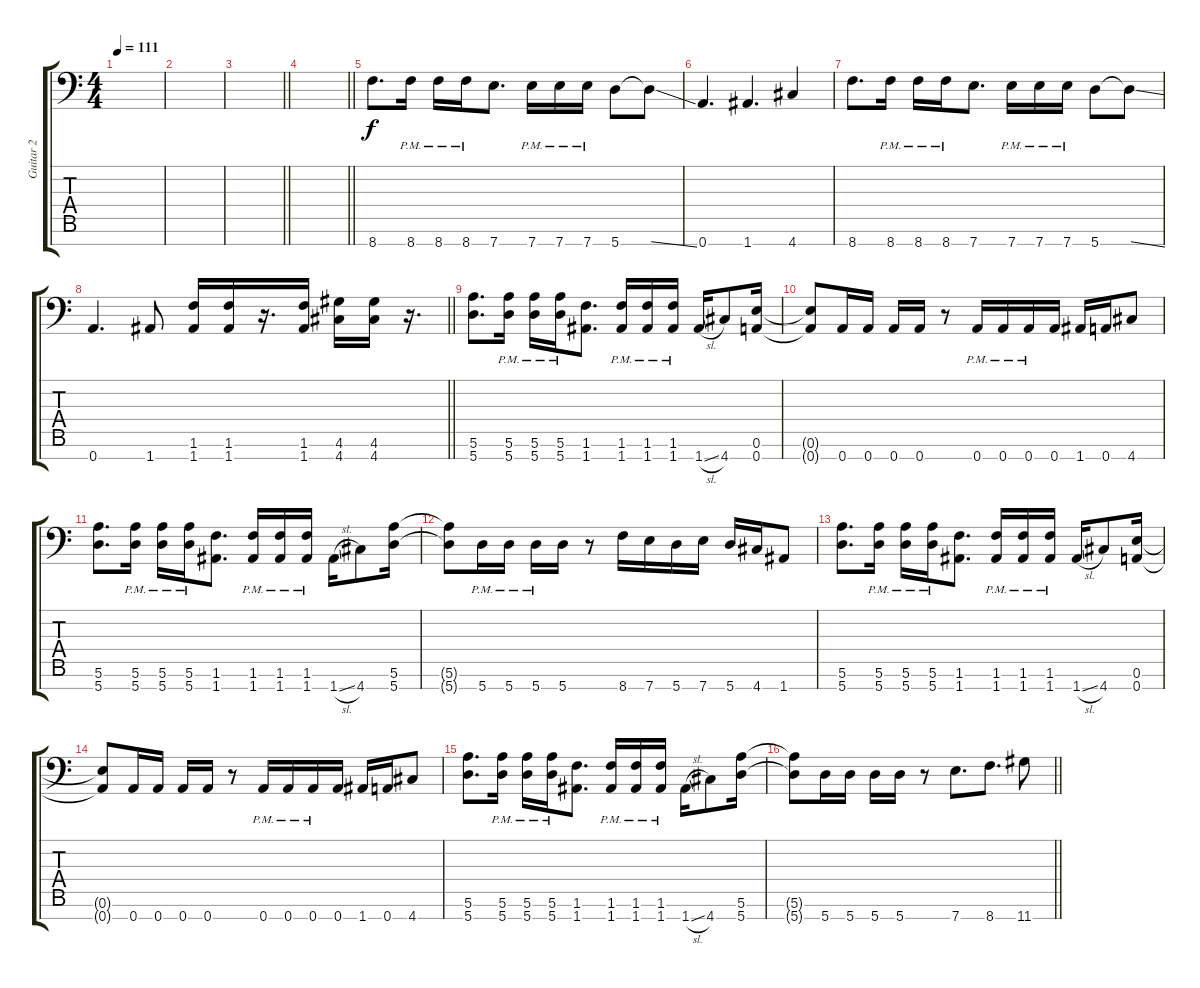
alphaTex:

\track ("Guitar 2" "Guitar 2") {mute instrument distortionguitar}
\staff {score tabs}
\tuning (E4 B3 G3 D3 A2 E2 A1) {hide}
\ts (4 4)
\tempo 111
\clef f4
\ks c
|
|
\barLineRight lightlight
|
\barLineRight lightlight
|
\section ("" "")
8.7.8{d balance 8} 8.7{pm}.16 8.7{pm}.16 8.7{pm}.16 7.7.8{d} 7.7{pm}.16 7.7{pm}.16 7.7{pm}.16 5.7.8 5.7{ss t}.8 |
0.7.4{d} 1.7.4{d} 4.7.4 |
8.7.8{d} 8.7{pm}.16 8.7{pm}.16 8.7{pm}.16 7.7.8{d} 7.7{pm}.16 7.7{pm}.16 7.7{pm}.16 5.7.8 5.7{ss t}.8 |
\barLineRight lightlight
0.7.4{d} 1.7.8 (1.6 1.7).16 (1.6 1.7).16 r.16{d} (1.6 1.7).16 (4.6 4.7).16 (4.6 4.7).16 r.16{d} |
\section ("" "")
(5.6 5.7).8{d balance 16} (5.6{pm} 5.7{pm}).16 (5.6{pm} 5.7{pm}).16 (5.6{pm} 5.7{pm}).16 (1.6 1.7).8{d} (1.6{pm} 1.7{pm}).16 (1.6{pm} 1.7{pm}).16 (1.6{pm} 1.7{pm}).16 1.7{sl}.16 4.7.8 (0.6 0.7).16 |
(0.6{t} 0.7{t}).8 0.7.16 0.7.16 0.7.16 0.7.16 r.8 0.7{pm}.16 0.7{pm}.16 0.7{pm}.16 0.7.16 1.7.16 0.7.16 4.7.8 |
(5.6 5.7).8{d} (5.6{pm} 5.7{pm}).16 (5.6{pm} 5.7{pm}).16 (5.6{pm} 5.7{pm}).16 (1.6 1.7).8{d} (1.6{pm} 1.7{pm}).16 (1.6{pm} 1.7{pm}).16 (1.6{pm} 1.7{pm}).16 1.7{sl}.16 4.7.8 (5.6 5.7).16 |
(5.6{t} 5.7{t}).8 5.7{pm}.16 5.7{pm}.16 5.7{pm}.16 5.7.16 r.8 8.7.16 7.7.16 5.7.16 7.7.16 5.7.16 4.7.16 1.7.8 |
(5.6 5.7).8{d} (5.6{pm} 5.7{pm}).16 (5.6{pm} 5.7{pm}).16 (5.6{pm} 5.7{pm}).16 (1.6 1.7).8{d} (1.6{pm} 1.7{pm}).16 (1.6{pm} 1.7{pm}).16 (1.6{pm} 1.7{pm}).16 1.7{sl}.16 4.7.8 (0.6 0.7).16 |
(0.6{t} 0.7{t}).8 0.7.16 0.7.16 0.7.16 0.7.16 r.8 0.7{pm}.16 0.7{pm}.16 0.7{pm}.16 0.7.16 1.7.16 0.7.16 4.7.8 |
(5.6 5.7).8{d} (5.6{pm} 5.7{pm}).16 (5.6{pm} 5.7{pm}).16 (5.6{pm} 5.7{pm}).16 (1.6 1.7).8{d} (1.6{pm} 1.7{pm}).16 (1.6{pm} 1.7{pm}).16 (1.6{pm} 1.7{pm}).16 1.7{sl}.16 4.7.8 (5.6 5.7).16 |
\barLineRight lightlight
(5.6{t} 5.7{t}).8 5.7.16 5.7.16 5.7.16 5.7.16 r.8 7.7.8{d} 8.7.8{d} 11.7.8
